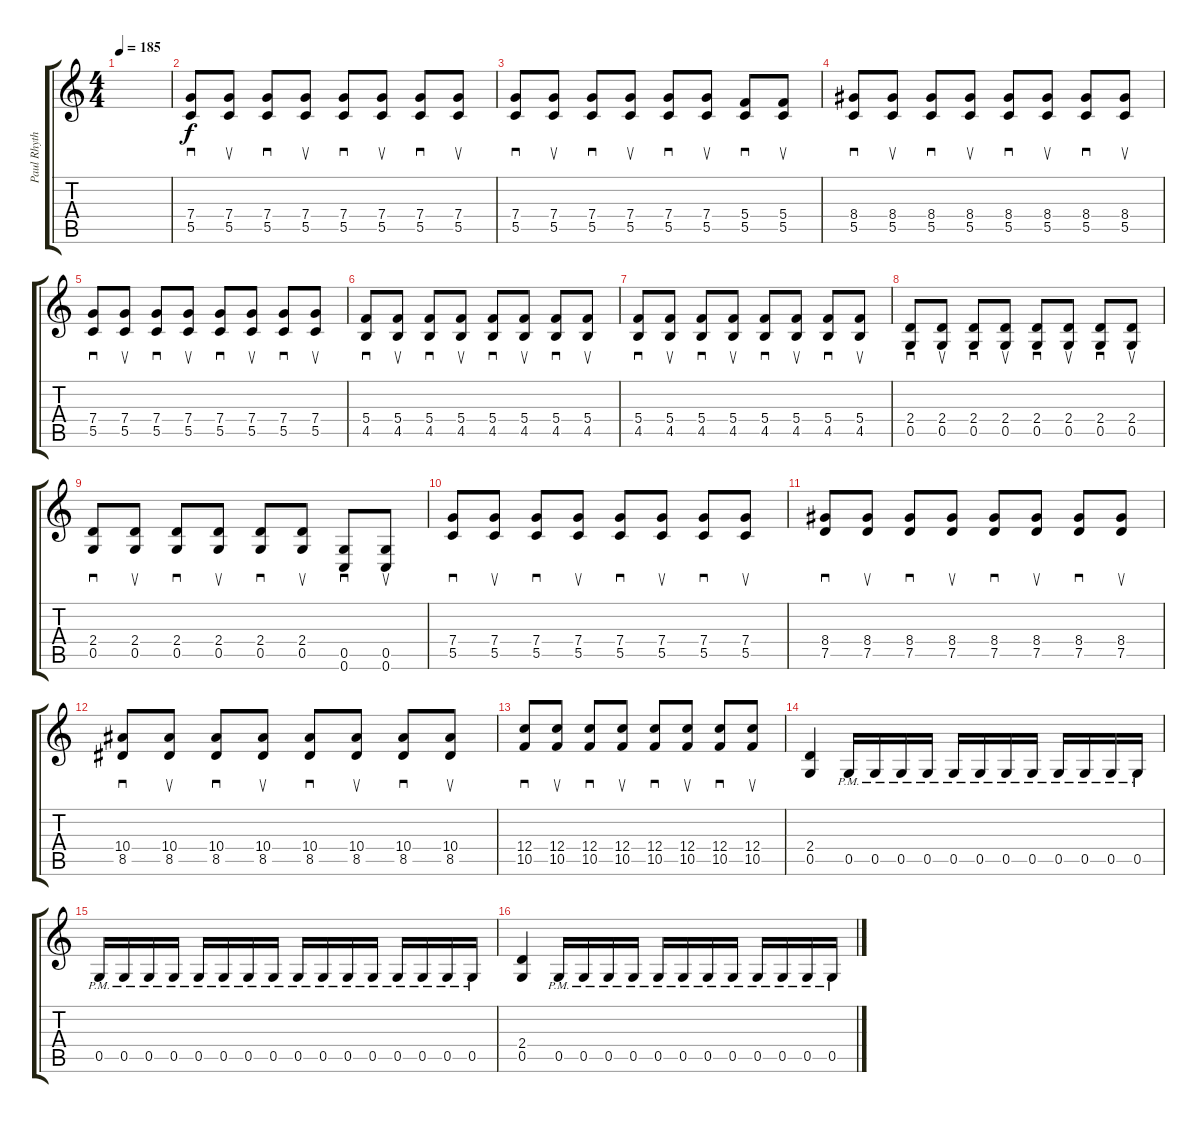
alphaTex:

\track ("Paul Rhythm" "Paul Rhyth") {instrument distortionguitar}
\staff {score tabs}
\tuning (D4 A3 F3 C3 G2 C2) {hide}
\ts (4 4)
\tempo 185
\clef g2
\ks c
|
(7.4 5.5).8{sd} (7.4 5.5).8{su} (7.4 5.5).8{sd} (7.4 5.5).8{su} (7.4 5.5).8{sd} (7.4 5.5).8{su} (7.4 5.5).8{sd} (7.4 5.5).8{su} |
(7.4 5.5).8{sd} (7.4 5.5).8{su} (7.4 5.5).8{sd} (7.4 5.5).8{su} (7.4 5.5).8{sd} (7.4 5.5).8{su} (5.4 5.5).8{sd} (5.4 5.5).8{su} |
(8.4 5.5).8{sd} (8.4 5.5).8{su} (8.4 5.5).8{sd} (8.4 5.5).8{su} (8.4 5.5).8{sd} (8.4 5.5).8{su} (8.4 5.5).8{sd} (8.4 5.5).8{su} |
(7.4 5.5).8{sd} (7.4 5.5).8{su} (7.4 5.5).8{sd} (7.4 5.5).8{su} (7.4 5.5).8{sd} (7.4 5.5).8{su} (7.4 5.5).8{sd} (7.4 5.5).8{su} |
(5.4 4.5).8{sd} (5.4 4.5).8{su} (5.4 4.5).8{sd} (5.4 4.5).8{su} (5.4 4.5).8{sd} (5.4 4.5).8{su} (5.4 4.5).8{sd} (5.4 4.5).8{su} |
(5.4 4.5).8{sd} (5.4 4.5).8{su} (5.4 4.5).8{sd} (5.4 4.5).8{su} (5.4 4.5).8{sd} (5.4 4.5).8{su} (5.4 4.5).8{sd} (5.4 4.5).8{su} |
(2.4 0.5).8{sd} (2.4 0.5).8{su} (2.4 0.5).8{sd} (2.4 0.5).8{su} (2.4 0.5).8{sd} (2.4 0.5).8{su} (2.4 0.5).8{sd} (2.4 0.5).8{su} |
(2.4 0.5).8{sd} (2.4 0.5).8{su} (2.4 0.5).8{sd} (2.4 0.5).8{su} (2.4 0.5).8{sd} (2.4 0.5).8{su} (0.5 0.6).8{sd} (0.5 0.6).8{su} |
(7.4 5.5).8{sd} (7.4 5.5).8{su} (7.4 5.5).8{sd} (7.4 5.5).8{su} (7.4 5.5).8{sd} (7.4 5.5).8{su} (7.4 5.5).8{sd} (7.4 5.5).8{su} |
(8.4 7.5).8{sd} (8.4 7.5).8{su} (8.4 7.5).8{sd} (8.4 7.5).8{su} (8.4 7.5).8{sd} (8.4 7.5).8{su} (8.4 7.5).8{sd} (8.4 7.5).8{su} |
(10.4 8.5).8{sd} (10.4 8.5).8{su} (10.4 8.5).8{sd} (10.4 8.5).8{su} (10.4 8.5).8{sd} (10.4 8.5).8{su} (10.4 8.5).8{sd} (10.4 8.5).8{su} |
(12.4 10.5).8{sd} (12.4 10.5).8{su} (12.4 10.5).8{sd} (12.4 10.5).8{su} (12.4 10.5).8{sd} (12.4 10.5).8{su} (12.4 10.5).8{sd} (12.4 10.5).8{su} |
(2.4 0.5).4 0.5{pm}.16 0.5{pm}.16 0.5{pm}.16 0.5{pm}.16 0.5{pm}.16 0.5{pm}.16 0.5{pm}.16 0.5{pm}.16 0.5{pm}.16 0.5{pm}.16 0.5{pm}.16 0.5{pm}.16 |
0.5{pm}.16 0.5{pm}.16 0.5{pm}.16 0.5{pm}.16 0.5{pm}.16 0.5{pm}.16 0.5{pm}.16 0.5{pm}.16 0.5{pm}.16 0.5{pm}.16 0.5{pm}.16 0.5{pm}.16 0.5{pm}.16 0.5{pm}.16 0.5{pm}.16 0.5{pm}.16 |
(2.4 0.5).4 0.5{pm}.16 0.5{pm}.16 0.5{pm}.16 0.5{pm}.16 0.5{pm}.16 0.5{pm}.16 0.5{pm}.16 0.5{pm}.16 0.5{pm}.16 0.5{pm}.16 0.5{pm}.16 0.5{pm}.16
